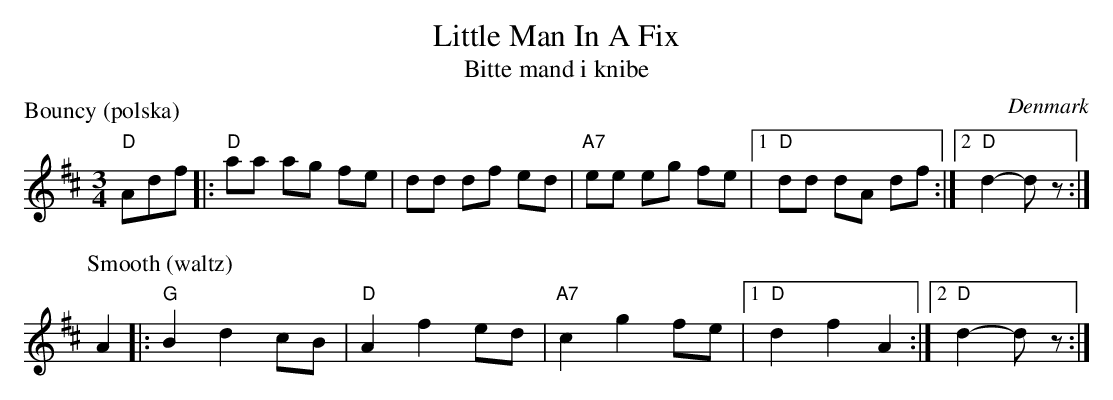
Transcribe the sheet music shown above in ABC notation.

X:1
T: Little Man In A Fix
T: Bitte mand i knibe
O: Denmark
M: 3/4
L: 1/8
P: Bouncy (polska)
K: D
"D"Adf |: "D"aa ag fe | dd df ed | "A7"ee eg fe |1 "D"dd dA df :|2 "D"d2- dz :|
P: Smooth (waltz)
A2 |: "G"B2 d2 cB | "D"A2 f2 ed | "A7"c2 g2 fe |1 "D"d2 f2 A2 :|2 "D"d2- dz :|
